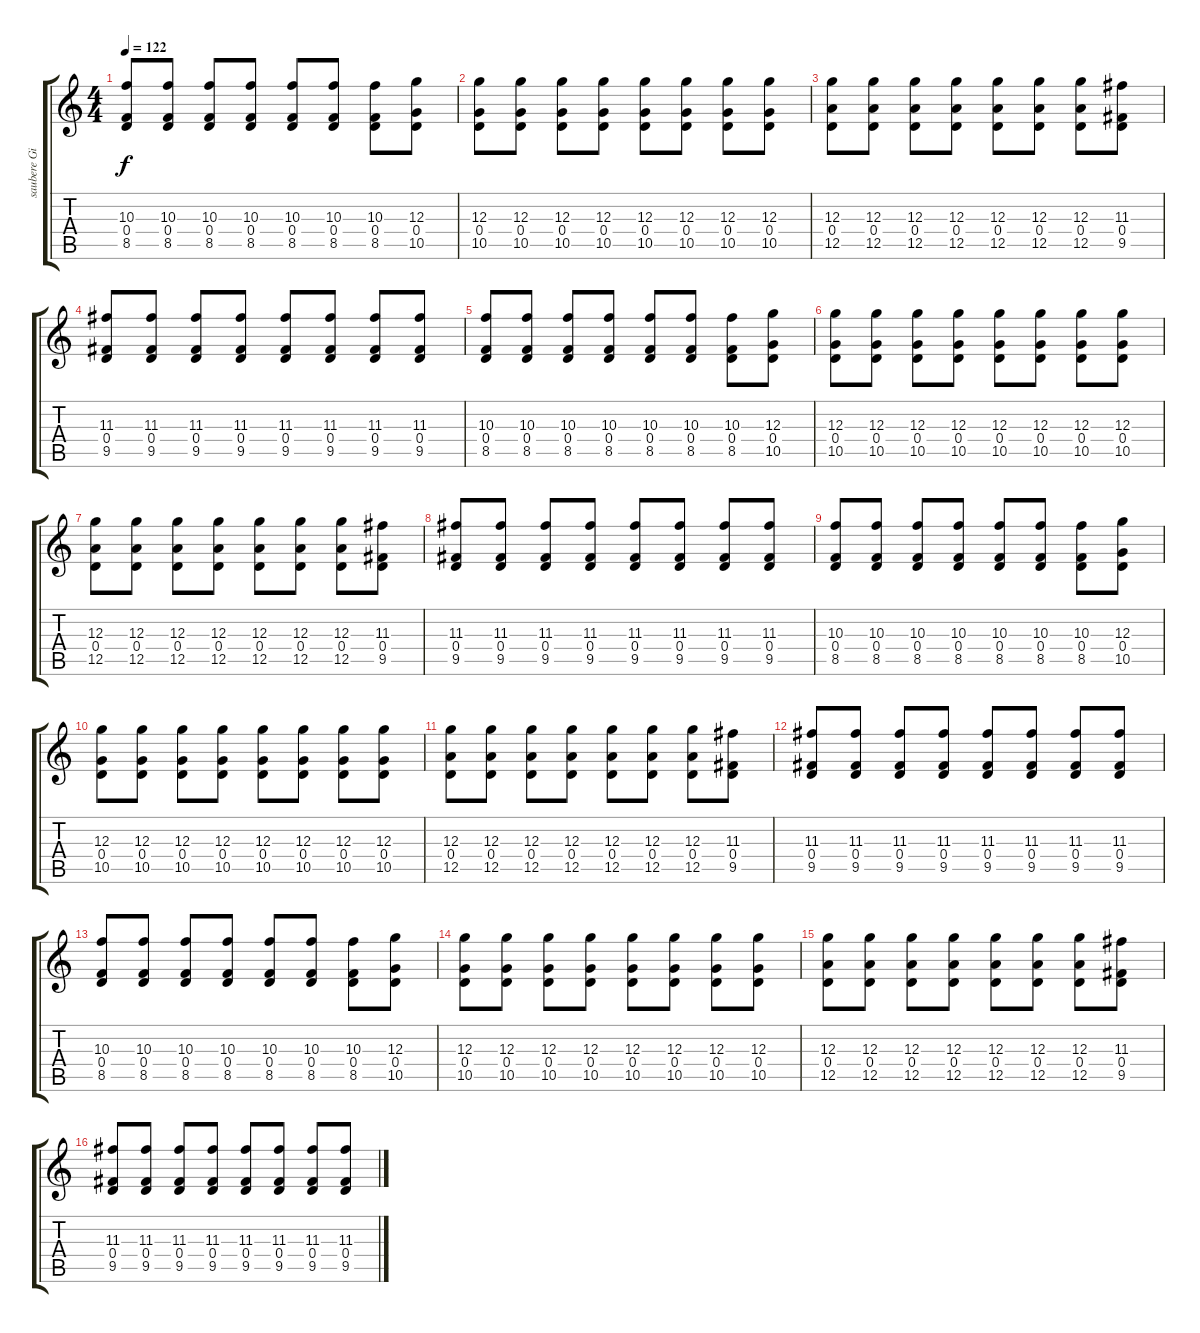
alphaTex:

\track ("saubere Gitarre" "saubere Gi") {instrument electricguitarjazz}
\staff {score tabs}
\tuning (E4 B3 G3 D3 A2 D2) {hide}
\ts (4 4)
\tempo 122
\clef g2
\ks c
(10.3 0.4 8.5).8{dy f instrument electricguitarjazz} (10.3 0.4 8.5).8 (10.3 0.4 8.5).8 (10.3 0.4 8.5).8 (10.3 0.4 8.5).8 (10.3 0.4 8.5).8 (10.3 0.4 8.5).8 (12.3 0.4 10.5).8 |
(12.3 0.4 10.5).8 (12.3 0.4 10.5).8 (12.3 0.4 10.5).8 (12.3 0.4 10.5).8 (12.3 0.4 10.5).8 (12.3 0.4 10.5).8 (12.3 0.4 10.5).8 (12.3 0.4 10.5).8 |
(12.3 0.4 12.5).8 (12.3 0.4 12.5).8 (12.3 0.4 12.5).8 (12.3 0.4 12.5).8 (12.3 0.4 12.5).8 (12.3 0.4 12.5).8 (12.3 0.4 12.5).8 (11.3 0.4 9.5).8 |
(11.3 0.4 9.5).8 (11.3 0.4 9.5).8 (11.3 0.4 9.5).8 (11.3 0.4 9.5).8 (11.3 0.4 9.5).8 (11.3 0.4 9.5).8 (11.3 0.4 9.5).8 (11.3 0.4 9.5).8 |
(10.3 0.4 8.5).8 (10.3 0.4 8.5).8 (10.3 0.4 8.5).8 (10.3 0.4 8.5).8 (10.3 0.4 8.5).8 (10.3 0.4 8.5).8 (10.3 0.4 8.5).8 (12.3 0.4 10.5).8 |
(12.3 0.4 10.5).8 (12.3 0.4 10.5).8 (12.3 0.4 10.5).8 (12.3 0.4 10.5).8 (12.3 0.4 10.5).8 (12.3 0.4 10.5).8 (12.3 0.4 10.5).8 (12.3 0.4 10.5).8 |
(12.3 0.4 12.5).8 (12.3 0.4 12.5).8 (12.3 0.4 12.5).8 (12.3 0.4 12.5).8 (12.3 0.4 12.5).8 (12.3 0.4 12.5).8 (12.3 0.4 12.5).8 (11.3 0.4 9.5).8 |
(11.3 0.4 9.5).8 (11.3 0.4 9.5).8 (11.3 0.4 9.5).8 (11.3 0.4 9.5).8 (11.3 0.4 9.5).8 (11.3 0.4 9.5).8 (11.3 0.4 9.5).8 (11.3 0.4 9.5).8 |
(10.3 0.4 8.5).8 (10.3 0.4 8.5).8 (10.3 0.4 8.5).8 (10.3 0.4 8.5).8 (10.3 0.4 8.5).8 (10.3 0.4 8.5).8 (10.3 0.4 8.5).8 (12.3 0.4 10.5).8 |
(12.3 0.4 10.5).8 (12.3 0.4 10.5).8 (12.3 0.4 10.5).8 (12.3 0.4 10.5).8 (12.3 0.4 10.5).8 (12.3 0.4 10.5).8 (12.3 0.4 10.5).8 (12.3 0.4 10.5).8 |
(12.3 0.4 12.5).8 (12.3 0.4 12.5).8 (12.3 0.4 12.5).8 (12.3 0.4 12.5).8 (12.3 0.4 12.5).8 (12.3 0.4 12.5).8 (12.3 0.4 12.5).8 (11.3 0.4 9.5).8 |
(11.3 0.4 9.5).8 (11.3 0.4 9.5).8 (11.3 0.4 9.5).8 (11.3 0.4 9.5).8 (11.3 0.4 9.5).8 (11.3 0.4 9.5).8 (11.3 0.4 9.5).8 (11.3 0.4 9.5).8 |
(10.3 0.4 8.5).8 (10.3 0.4 8.5).8 (10.3 0.4 8.5).8 (10.3 0.4 8.5).8 (10.3 0.4 8.5).8 (10.3 0.4 8.5).8 (10.3 0.4 8.5).8 (12.3 0.4 10.5).8 |
(12.3 0.4 10.5).8 (12.3 0.4 10.5).8 (12.3 0.4 10.5).8 (12.3 0.4 10.5).8 (12.3 0.4 10.5).8 (12.3 0.4 10.5).8 (12.3 0.4 10.5).8 (12.3 0.4 10.5).8 |
(12.3 0.4 12.5).8 (12.3 0.4 12.5).8 (12.3 0.4 12.5).8 (12.3 0.4 12.5).8 (12.3 0.4 12.5).8 (12.3 0.4 12.5).8 (12.3 0.4 12.5).8 (11.3 0.4 9.5).8 |
(11.3 0.4 9.5).8 (11.3 0.4 9.5).8 (11.3 0.4 9.5).8 (11.3 0.4 9.5).8 (11.3 0.4 9.5).8 (11.3 0.4 9.5).8 (11.3 0.4 9.5).8 (11.3 0.4 9.5).8
